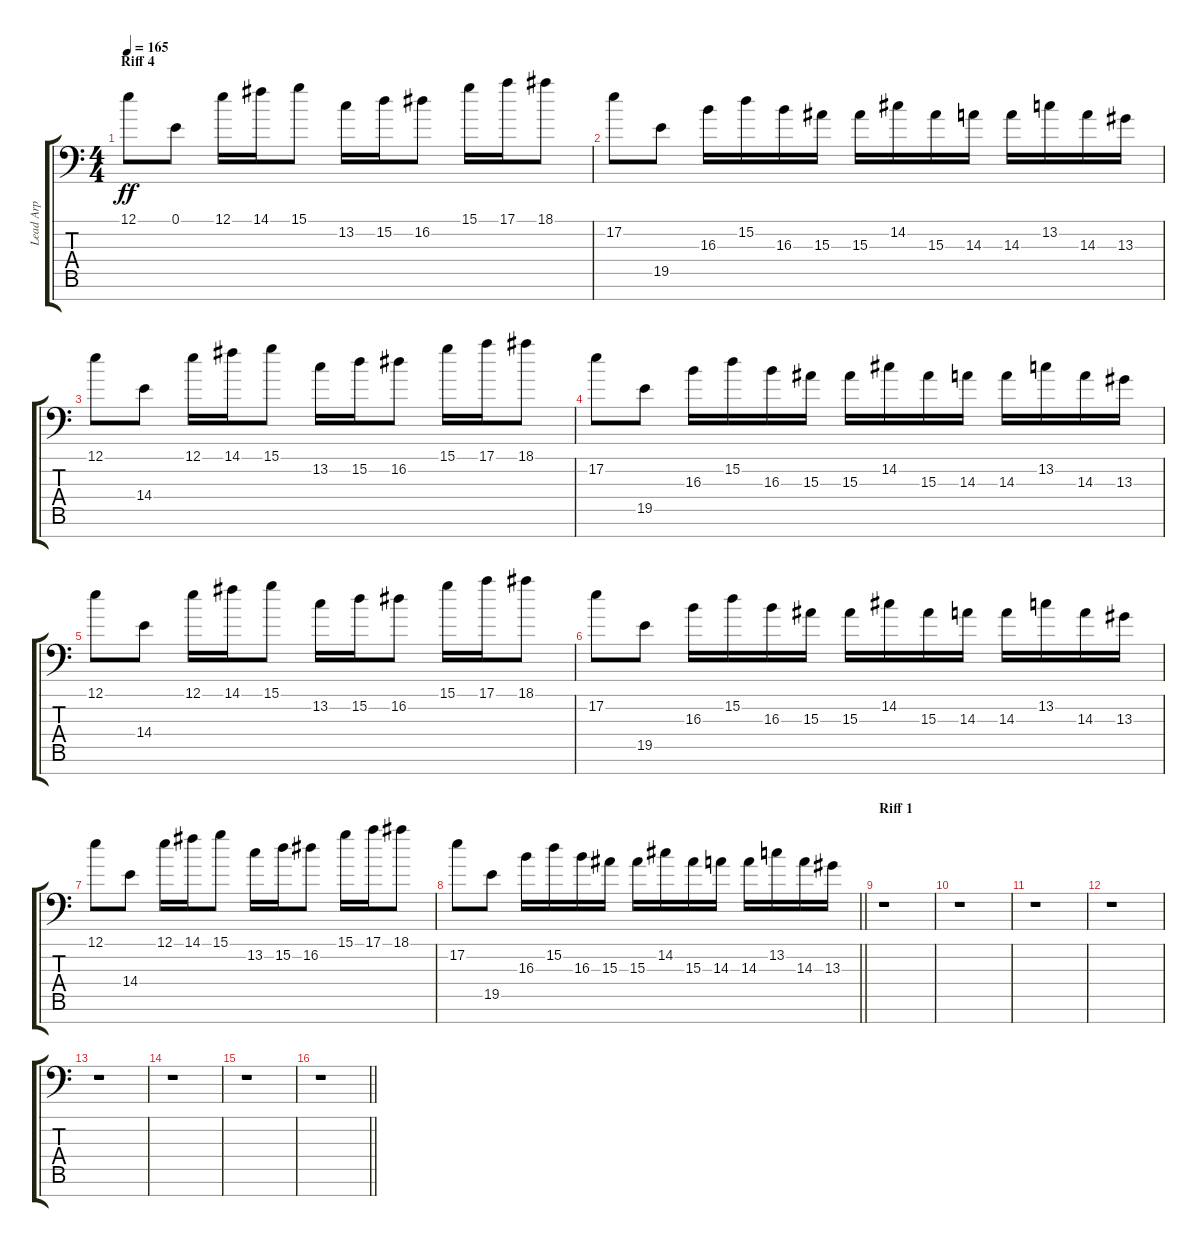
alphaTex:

\track ("Lead Arp" "Lead Arp") {instrument lead1square}
\staff {score tabs}
\tuning (E4 B3 G3 D3 A2 E2 C-1) {hide}
\ts (4 4)
\section ("" "Riff 4")
\tempo 165
\clef f4
\ks c
12.1.8{dy ff} 0.1.8 12.1.16 14.1.16 15.1.8 13.2.16 15.2.16 16.2.8 15.1.16 17.1.16 18.1.8 |
17.2.8 19.5.8 16.3.16 15.2.16 16.3.16 15.3.16 15.3.16 14.2.16 15.3.16 14.3.16 14.3.16 13.2.16 14.3.16 13.3.16 |
12.1.8 14.4.8 12.1.16 14.1.16 15.1.8 13.2.16 15.2.16 16.2.8 15.1.16 17.1.16 18.1.8 |
17.2.8 19.5.8 16.3.16 15.2.16 16.3.16 15.3.16 15.3.16 14.2.16 15.3.16 14.3.16 14.3.16 13.2.16 14.3.16 13.3.16 |
12.1.8 14.4.8 12.1.16 14.1.16 15.1.8 13.2.16 15.2.16 16.2.8 15.1.16 17.1.16 18.1.8 |
17.2.8 19.5.8 16.3.16 15.2.16 16.3.16 15.3.16 15.3.16 14.2.16 15.3.16 14.3.16 14.3.16 13.2.16 14.3.16 13.3.16 |
12.1.8 14.4.8 12.1.16 14.1.16 15.1.8 13.2.16 15.2.16 16.2.8 15.1.16 17.1.16 18.1.8 |
\barLineRight lightlight
17.2.8 19.5.8 16.3.16 15.2.16 16.3.16 15.3.16 15.3.16 14.2.16 15.3.16 14.3.16 14.3.16 13.2.16 14.3.16 13.3.16 |
\section ("" "Riff 1")
r.1 |
r.1 |
r.1 |
r.1 |
r.1 |
r.1 |
r.1 |
\barLineRight lightlight
r.1
